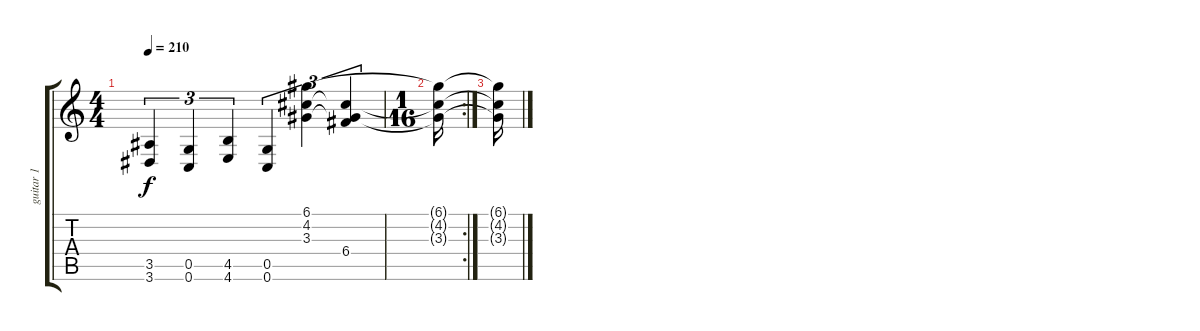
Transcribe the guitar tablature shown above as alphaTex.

\track ("guitar 1" "guitar 1") {instrument overdrivenguitar}
\staff {score tabs}
\tuning (D4 A3 F3 C3 G2 C2) {hide}
\ts (4 4)
\tempo 210
\clef g2
\ks c
(3.5 3.6).4{tu (3 2) dy f} (0.5 0.6).4{tu (3 2)} (4.5 4.6).4{tu (3 2)} (0.5 0.6).4{tu (3 2)} (6.1 4.2 3.3).4{tu (3 2)} (4.2{t} 3.3{t} 6.4{t}).4{tu (3 2)} |
\rc 2
\ts (1 16)
(6.1{t} 4.2{t} 3.3{t}).16 |
(6.1{t} 4.2{t} 3.3{t}).16
